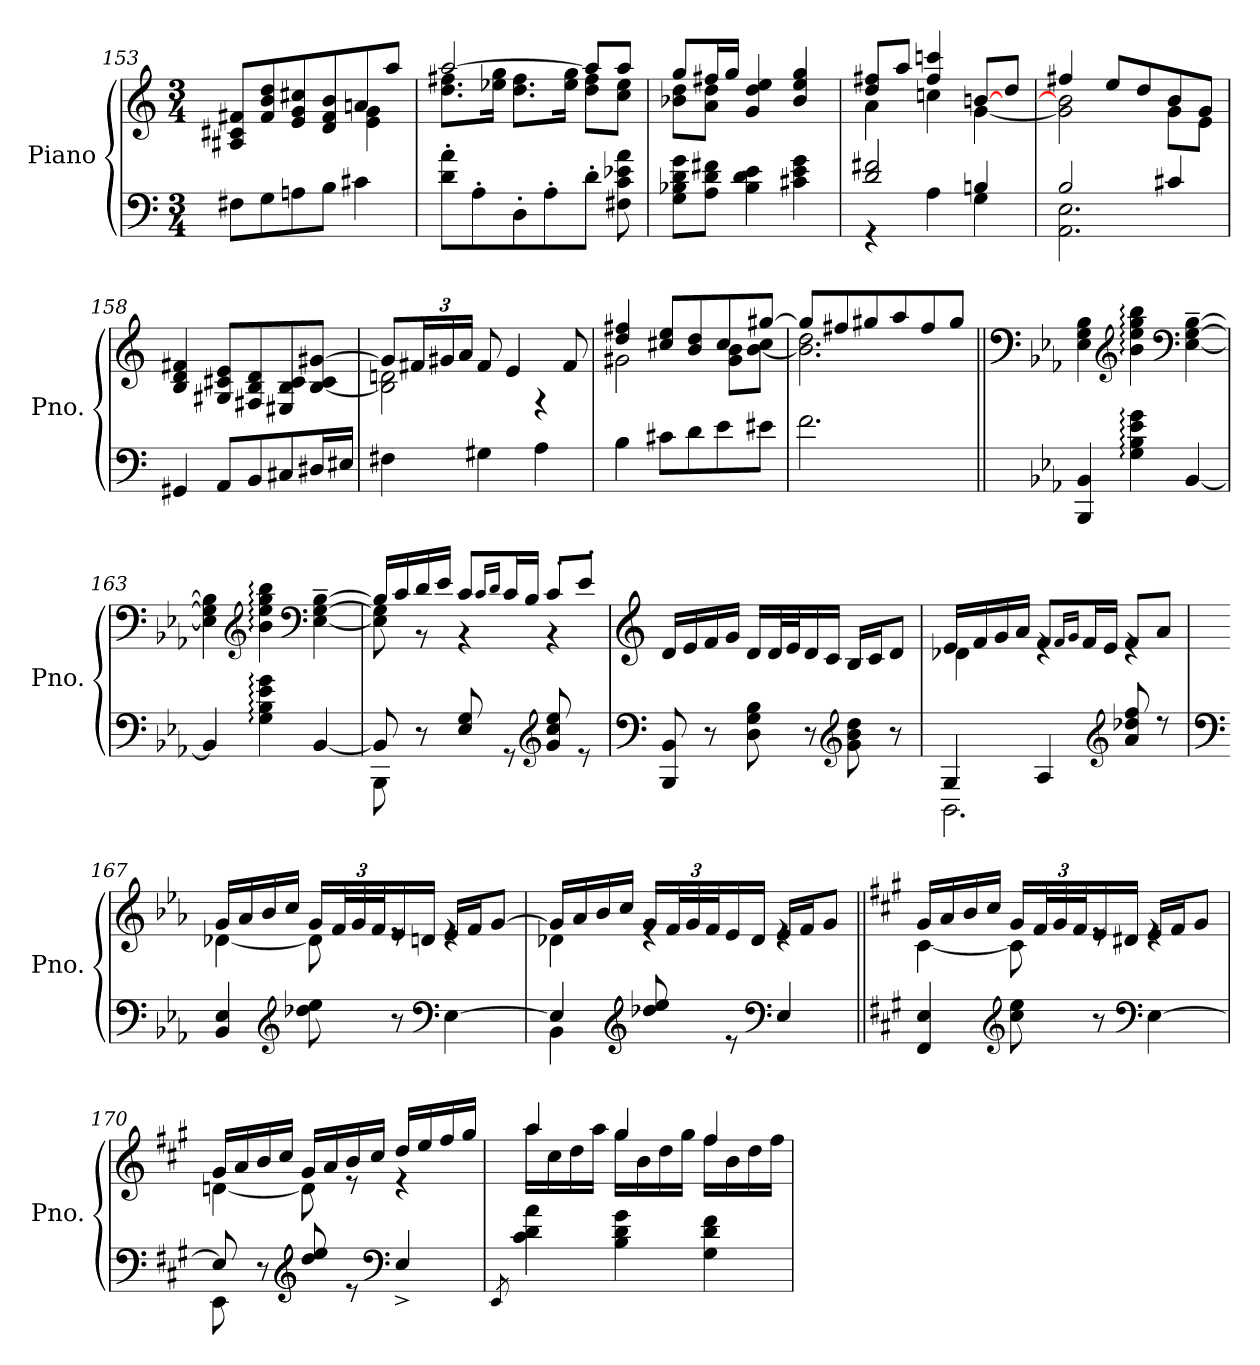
**kern	**kern
*part1	*part1
*staff2	*staff1
*I"Piano	*
*I'Pno.	*
*clefF4	*clefG2
*k[]	*k[]
*M3/4	*M3/4
=153	=153
*	*^
8F#X\L	8A#X/ 8c#X/ 8f#X/L	2ryy
8G\	8f#/ 8b/ 8dd/	.
8An\	8e/ 8g/ 8cc#X/	.
8B\J	8d/ 8f#/ 8b/	.
4c#X\	8an/	4e\ 4g\
.	8aa/J	.
=154	=154	=154
8d\' 8a\'L	[2aa/	8.dd\ 8.ff#X\L
8A'\	.	.
.	.	16ee-X\ 16gg\Jk
8D'\	.	8.dd\ 8.ff#\L
8A'\	.	.
.	.	16ee-\ 16gg\Jk
8d'\J	8aa/L]	8dd\ 8ff#\L
8F#X\ 8c\ 8e-X\ 8a\	8aa/J	8cc\ 8ee-\J
=155	=155	=155
8G\ 8B-X\ 8d\ 8g\L	8gg/L	8b-X\ 8dd\L
8A\ 8d\ 8f#X\J	16ff#X/L	8a\ 8dd\J
.	16gg/JJ	.
4B-\ 4d\ 4e\	4g/ 4dd/ 4ee/	2ryy
4c#X\ 4e\ 4g\	4b-/ 4ee/ 4gg/	.
!!LO:LB:g=z	!!
=156	=156	=156
*^	*	*
2d/ 2f#X/	4r	8dd/ 8ff#X/L	4a\
.	.	8aa/J	.
.	4A\	4ff#/ 4cccn/	4ccn\
4Bn/	4G\	[8bn/L	[4g\
.	.	8dd/J	.
=157	=157	=157	=157
2B/	2.AA\ 2.E\	4ff#X/	2g\] 2b\]
.	.	8ee/L	.
.	.	8dd/	.
4c#X/	.	8b/	8g\L
.	.	8g/J	8e\J
*v	*v	*	*
*	*v	*v
=158	=158
4GG#X/	4B/ 4d/ 4f#X/
8AA/L	8G#X/ 8c#X/ 8e/L
8BB/	8F#X/ 8B/ 8d/
8C#X/	8E#X/ 8B/ 8c#/
16D#X/L	[8B/ 8c#/ [8g#X/J
16E#X/JJ	.
=159	=159
*	*^
4F#X\	8g#/L]	2B\] 2dn\
*	*Xbrackettup	*
.	24f#X/L	.
.	24g#X/	.
.	24a/JJ	.
4G#X\	8f#/	.
.	4e/	.
4A\	.	4r
.	8f#/	.
!!LO:LB:g=z	!!
=160	=160	=160
4B\	4dd/ 4ff#X/	2g#X\
8c#X\L	8cc#X/ 8ee/L	.
8d\	8b/ 8dd/	.
8e\	8cc#/	8g#\ 8b\L
8e#X\J	[8gg#X/J	[8b\ 8cc#\J
=161	=161	=161
2.f\	8gg#/L]	2.b\] 2.dd\
.	8ff#X/	.
.	8gg#X/	.
.	8aa/	.
.	8ff#/	.
.	8gg#/J	.
*	*v	*v
=162||	=162||
*	*clefF4
*k[b-e-a-]	*k[b-e-a-]
4BBB-/ 4BB-/	4E-\ 4G\ 4B-\
*	*clefG2
4G\: 4B-\: 4e-\: 4g\:	4b-\: 4ee-\: 4gg\: 4bb-\:
*	*clefF4
[4BB-/	[4E-\~ [4G\~ [4B-\~
=163	=163
4BB-/]	4E-\] 4G\] 4B-\]
*	*clefG2
4G\: 4B-\: 4e-\: 4g\:	4b-\: 4ee-\: 4gg\: 4bb-\:
*	*clefF4
[4BB-/	[4E-\~ [4G\~ [4B-\~
!!LO:LB:g=z
=164	=164
*^	*^
8BB-/]	8BBB-\	16B-/LL]	8E-\] 8G\]
.	.	16c/	.
8r	8ryy	16d/	8r
.	.	16e-/JJ	.
8E-/ 8G/	2ryy	8c/L	4r
.	.	16qc/LL	.
.	.	16qd/JJ	.
8rGG	.	16c/L	.
.	.	16B-/JJ	.
*clefG2	*	*	*
8g/ 8cc/ 8ee-/	.	8c'/L	4r
8re	.	8e-'/J	.
*v	*v	*	*
*	*v	*v
=165	=165
*clefF4	*clefG2
8BBB-/ 8BB-/	16d/LL
.	16e-/
8r	16f/
.	16g/JJ
8D\ 8G\ 8B-\	16d/LL
.	32d/L
.	32e-/J
8r	16d/
.	16c/JJ
*clefG2	*
8g\ 8b-\ 8dd\	16B-/LL
.	16c/J
8r	8d/J
!!LO:PB:g=z
=166	=166
*^	*^
4G/	2.BB-\	16e-/LL	4d-X\
.	.	16f/	.
.	.	16g/	.
.	.	16a-/JJ	.
4A-/	.	8f/L	4re
.	.	16qf/LL	.
.	.	16qg/JJ	.
.	.	16f/L	.
.	.	16e-/JJ	.
*clefG2	*	*	*
8a-/ 8dd-X/ 8ff/	.	8f/L	4re
8r	.	8a-/J	.
*v	*v	*	*
=167	=167	=167
*clefF4	*	*
4BB-/ 4E-/	16g/LL	[4d-X\
.	16a-/	.
.	16b-/	.
.	16cc/JJ	.
*clefG2	*	*
8dd-X\ 8ee-\	16g/LL	8d-\]
.	48f/L	.
.	48g/	.
.	48f/J	.
8r	16e-/	8re
.	16dn/JJ	.
*clefF4	*	*
[4E-\	16e-/LL	4re
.	16f/J	.
.	[8g/J	.
!!LO:LB:g=z	!!
=168	=168	=168
*^	*	*
4E-/]	4BB-\	16g/LL]	4d-X\
.	.	16a-/	.
.	.	16b-/	.
.	.	16cc/JJ	.
*clefG2	*	*	*
8dd-X/ 8ee-/	2ryy	16g/LL	4re
.	.	48f/L	.
.	.	48g/	.
.	.	48f/J	.
8re	.	16e-/	.
.	.	16d-/JJ	.
*clefF4	*	*	*
4E-/	.	16e-/LL	4re
.	.	16f/J	.
.	.	8g/J	.
*v	*v	*	*
=169||	=169||	=169||
*k[f#c#g#]	*k[f#c#g#]	*
4FF#/ 4E/	16g#/LL	[4c#\
.	16a/	.
.	16b/	.
.	16cc#/JJ	.
*clefG2	*	*
8cc#\ 8ee\	16g#/LL	8c#\]
.	48f#/L	.
.	48g#/	.
.	48f#/J	.
8r	16e/	8re
.	16d#X/JJ	.
*clefF4	*	*
[4E\	16e/LL	4re
.	16f#/J	.
.	8g#/J	.
!!LO:LB:g=z	!!
=170	=170	=170
*^	*	*
8E/]	8EE\	16g#/LL	[4dn\
.	.	16a/	.
8r	8ryy	16b/	.
.	.	16cc#/JJ	.
*clefG2	*	*	*
8dd/ 8ee/	2ryy	16g#/LL	8d\]
.	.	16a/	.
8re	.	16b/	8r
.	.	16cc#/JJ	.
*clefF4	*	*	*
4E^/	.	16dd/LL	4r
.	.	16ee/	.
.	.	16ff#/	.
.	.	16gg#/JJ	.
*v	*v	*	*
=171	=171	=171
8qEE/	.	.
4c#\ 4d\ 4a\	4aa/	16aa\LL
.	.	16cc#\
.	.	16dd\
.	.	16aa\JJ
4B\ 4d\ 4g#\	4gg#/	16gg#\LL
.	.	16b\
.	.	16dd\
.	.	16gg#\JJ
4G#\ 4d\ 4f#\	4ff#/	16ff#\LL
.	.	16b\
.	.	16dd\
.	.	16ff#\JJ
*	*v	*v
=	=
*-	*-
